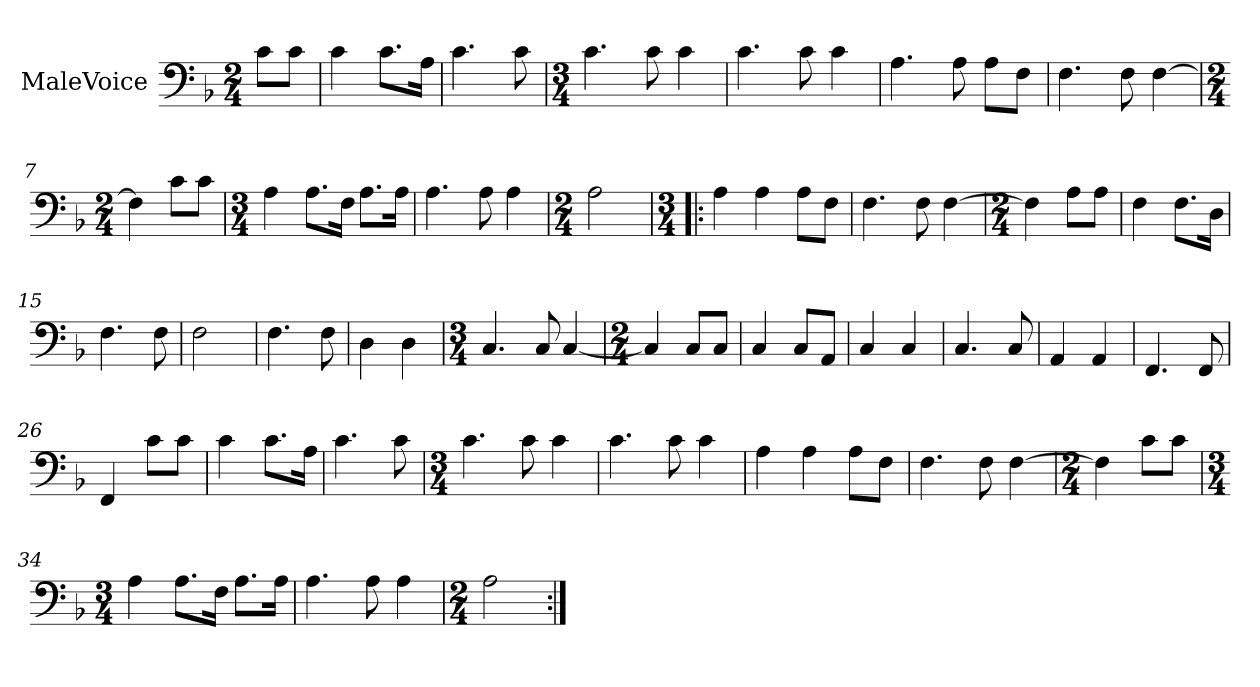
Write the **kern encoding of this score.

**kern
*part1
*staff1
*I"MaleVoice
*clefF4
*k[b-]
*M2/4
*MM144
=
8c\L
8c\J
=1
4c
8.c\L
16A\Jk
=2
4.c
8c
=3
*M3/4
4.c
8c
4c
=4
4.c
8c
4c
=5
4.A
8A
8A\L
8F\J
=6
4.F
8F
[4F
=7
*M2/4
4F]
8c\L
8c\J
=8
*M3/4
4A
8.A\L
16F\Jk
8.A\L
16A\Jk
=9
4.A
8A
4A
=10
*M2/4
2A
=11!|:
*M3/4
4A
4A
8A\L
8F\J
=12
4.F
8F
[4F
=13
*M2/4
4F]
8A\L
8A\J
=14
4F
8.F\L
16D\Jk
=15
4.F
8F
=16
2F
=17
4.F
8F
=18
4D
4D
=19
*M3/4
4.C
8C
[4C
=20
*M2/4
4C]
8C/L
8C/J
=21
4C
8C/L
8AA/J
=22
4C
4C
=23
4.C
8C
=24
4AA
4AA
=25
4.FF
8FF
=26
4FF
8c\L
8c\J
=27
4c
8.c\L
16A\Jk
=28
4.c
8c
=29
*M3/4
4.c
8c
4c
=30
4.c
8c
4c
=31
4A
4A
8A\L
8F\J
=32
4.F
8F
[4F
=33
*M2/4
4F]
8c\L
8c\J
=34
*M3/4
4A
8.A\L
16F\Jk
8.A\L
16A\Jk
=35
4.A
8A
4A
=36
*M2/4
2A
=:|!
*-
